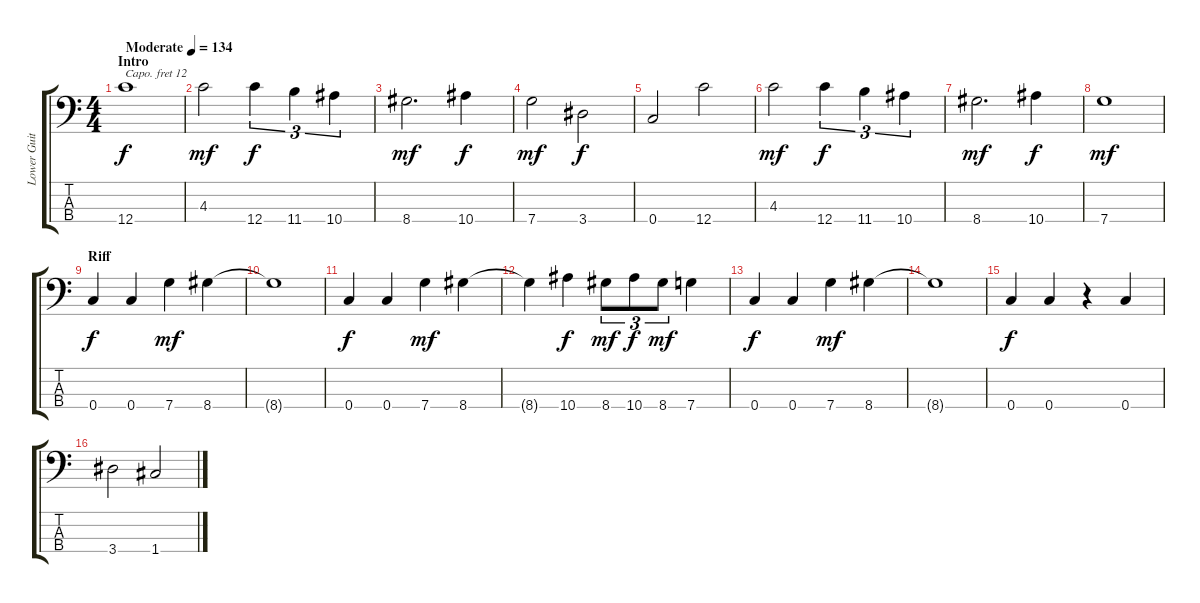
\track ("Lower Guitar" "Lower Guit") {instrument distortionguitar}
\staff {score tabs}
\capo 12
\tuning (G2 D2 Ab1 C1) {hide}
\ts (4 4)
\section ("" "Intro")
\tempo (134 "Moderate")
\clef f4
\ks c
12.4.1{dy f instrument distortionguitar} |
4.3.2{dy mf} 12.4.4{tu (3 2) dy f} 11.4.4{tu (3 2)} 10.4.4{tu (3 2)} |
8.4.2{d dy mf} 10.4.4{dy f} |
7.4.2{dy mf} 3.4.2{dy f} |
0.4.2 12.4.2 |
4.3.2{dy mf} 12.4.4{tu (3 2) dy f} 11.4.4{tu (3 2)} 10.4.4{tu (3 2)} |
8.4.2{d dy mf} 10.4.4{dy f} |
7.4.1{dy mf} |
\section ("" "Riff")
0.4.4{dy f} 0.4.4 7.4.4{dy mf} 8.4.4 |
8.4{t}.1 |
0.4.4{dy f} 0.4.4 7.4.4{dy mf} 8.4.4 |
8.4{t}.4 10.4.4{dy f} 8.4.8{tu (3 2) dy mf} 10.4.8{tu (3 2) dy f} 8.4.8{tu (3 2) dy mf} 7.4.4 |
0.4.4{dy f} 0.4.4 7.4.4{dy mf} 8.4.4 |
8.4{t}.1 |
0.4.4{dy f} 0.4.4 r.4 0.4.4 |
3.4.2 1.4.2
